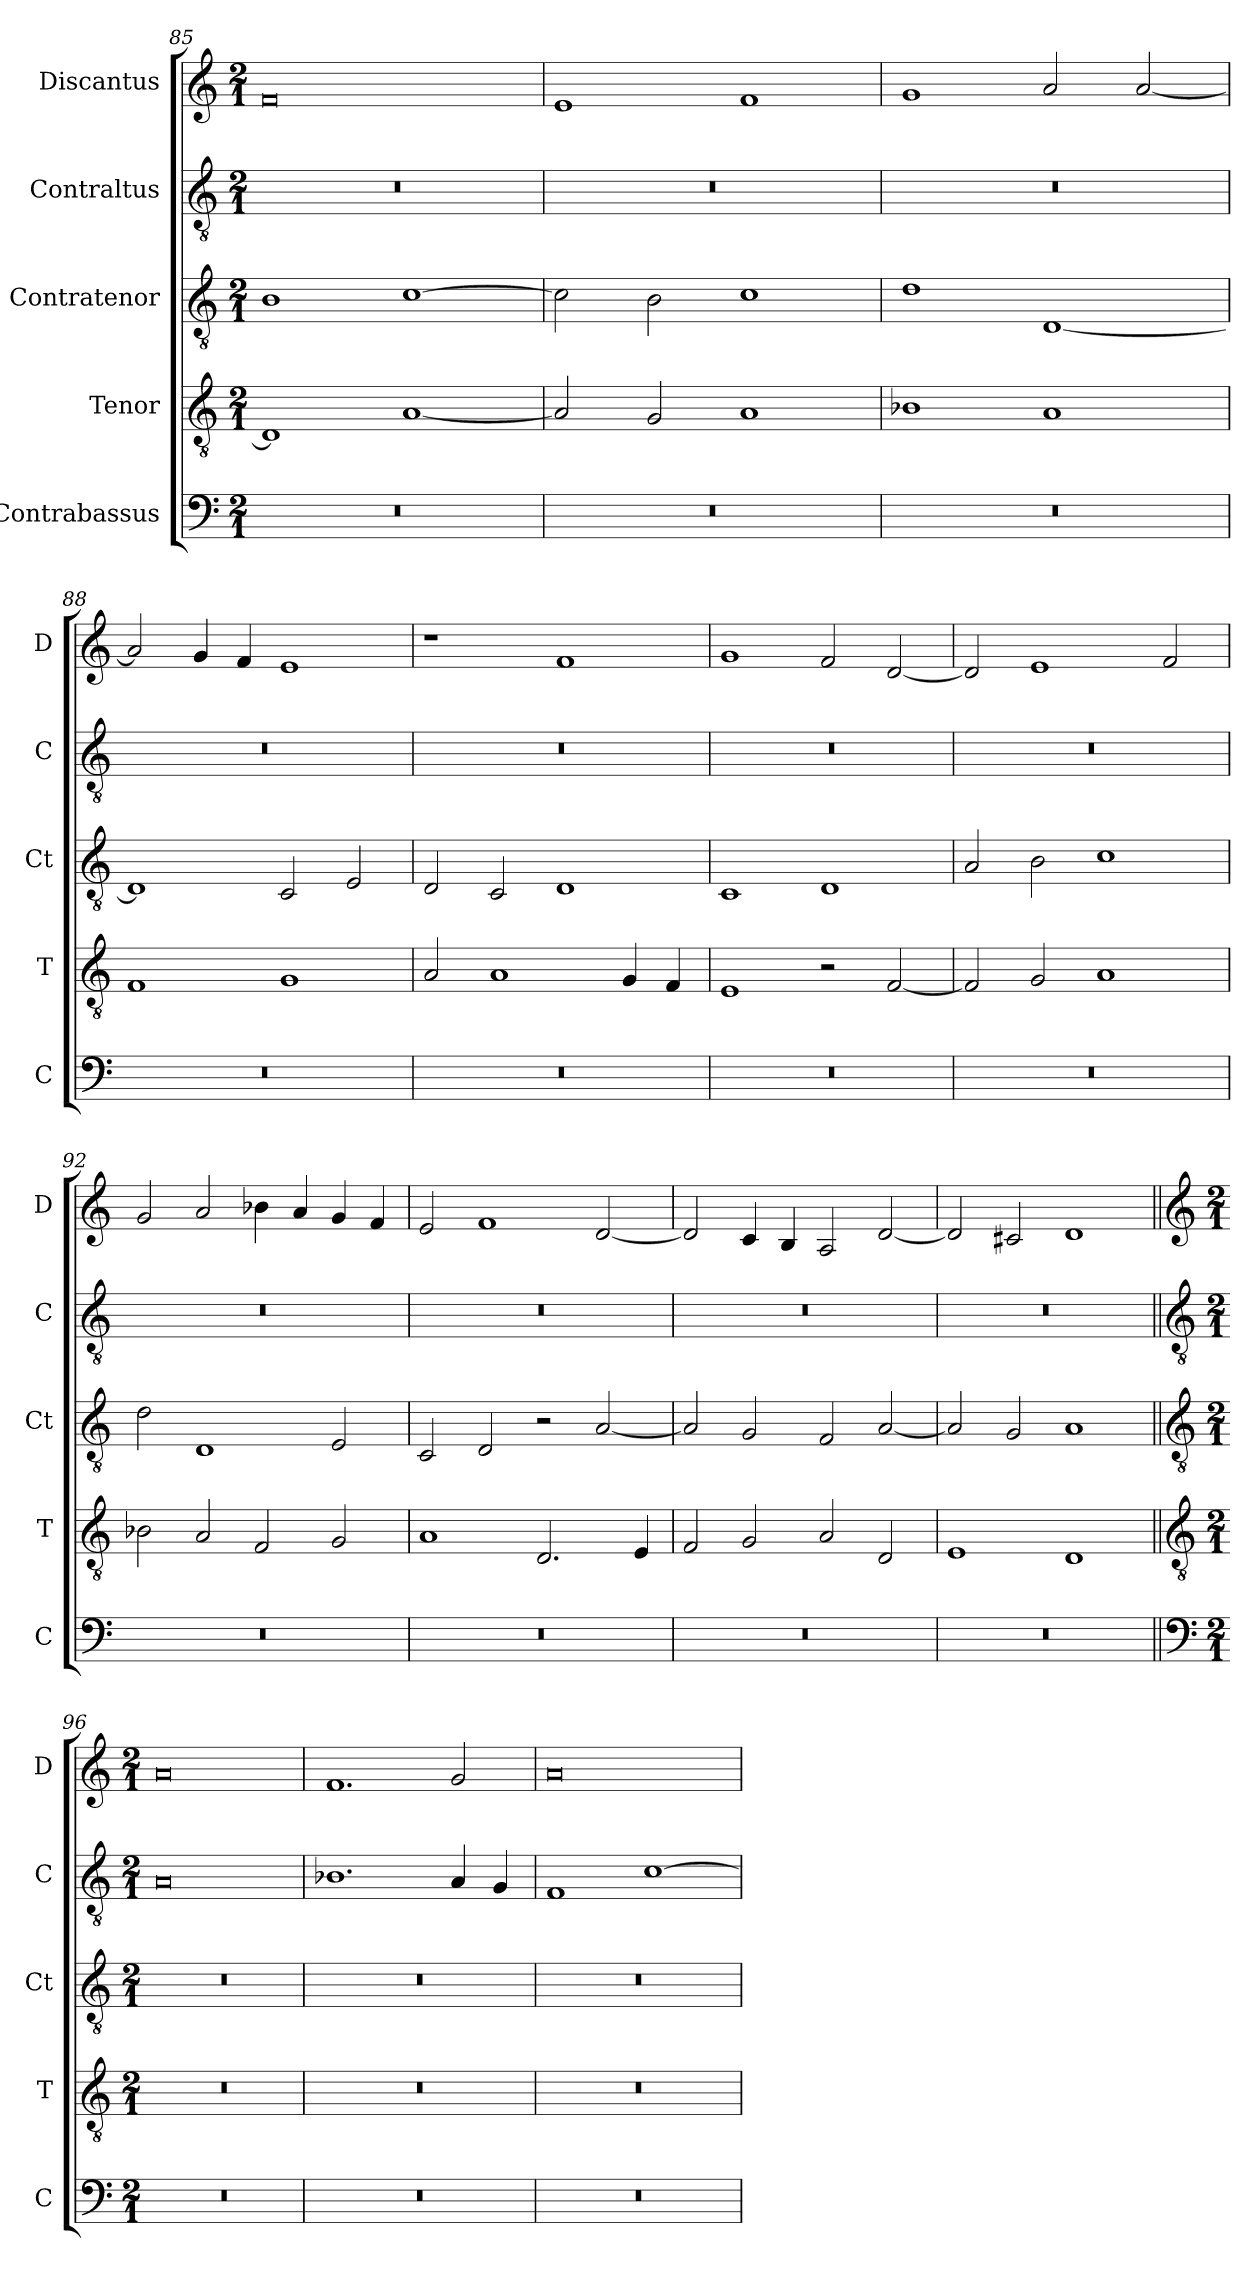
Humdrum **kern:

**kern	**kern	**kern	**kern	**kern
*part5	*part4	*part3	*part2	*part1
*staff5	*staff4	*staff3	*staff2	*staff1
*I"Contrabassus	*I"Tenor	*I"Contratenor	*I"Contraltus	*I"Discantus
*I'C	*I'T	*I'Ct	*I'C	*I'D
*clefF4	*clefGv2	*clefGv2	*clefGv2	*clefG2
*k[]	*k[]	*k[]	*k[]	*k[]
*M2/1	*M2/1	*M2/1	*M2/1	*M2/1
=85	=85	=85	=85	=85
0r	1D]	1B	0r	0f
.	[1A	[1c	.	.
=86	=86	=86	=86	=86
0r	2A/]	2c\]	0r	1e
.	2G/	2B\	.	.
.	1A	1c	.	1f
=87	=87	=87	=87	=87
0r	1B-X	1d	0r	1g
.	1A	[1D	.	2a/
.	.	.	.	[2a/
=88	=88	=88	=88	=88
0r	1F	1D]	0r	2a/]
.	.	.	.	4g/
.	.	.	.	4f/
.	1G	2C/	.	1e
.	.	2E/	.	.
=89	=89	=89	=89	=89
0r	2A/	2D/	0r	1r
.	1A	2C/	.	.
.	.	1D	.	1f
.	4G/	.	.	.
.	4F/	.	.	.
=90	=90	=90	=90	=90
0r	1E	1C	0r	1g
.	2r	1D	.	2f/
.	[2F/	.	.	[2d/
=91	=91	=91	=91	=91
0r	2F/]	2A/	0r	2d/]
.	2G/	2B\	.	1e
.	1A	1c	.	.
.	.	.	.	2f/
=92	=92	=92	=92	=92
0r	2B-X\	2d\	0r	2g/
.	2A/	1D	.	2a/
.	2F/	.	.	4b-X\
.	.	.	.	4a/
.	2G/	2E/	.	4g/
.	.	.	.	4f/
=93	=93	=93	=93	=93
0r	1A	2C/	0r	2e/
.	.	2D/	.	1f
.	2.D/	2r	.	.
.	.	[2A/	.	[2d/
.	4E/	.	.	.
=94	=94	=94	=94	=94
0r	2F/	2A/]	0r	2d/]
.	2G/	2G/	.	4c/
.	.	.	.	4B/
.	2A/	2F/	.	2A/
.	2D/	[2A/	.	[2d/
=95	=95	=95	=95	=95
0r	1E	2A/]	0r	2d/]
.	.	2G/	.	2c#X/
.	1D	1A	.	1d
!!LO:LB:g=z
=96||	=96||	=96||	=96||	=96||
*clefF4	*clefGv2	*clefGv2	*clefGv2	*clefG2
*k[]	*k[]	*k[]	*k[]	*k[]
*M2/1	*M2/1	*M2/1	*M2/1	*M2/1
0r	0r	0r	0A	0a
=97	=97	=97	=97	=97
0r	0r	0r	1.B-X	1.f
.	.	.	4A/	2g/
.	.	.	4G/	.
=98	=98	=98	=98	=98
0r	0r	0r	1F	0a
.	.	.	[1c	.
=	=	=	=	=
*-	*-	*-	*-	*-
